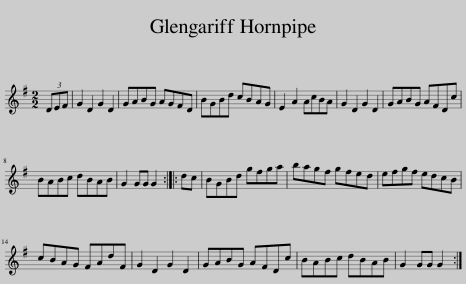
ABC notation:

X:1
L:1/8
M:2/2
I:linebreak $
K:G
V:1 treble
V:1
 (3DEF | G2 D2 G2 D2 | GABG AGFD | BGBd cBAG | E2 A2 AcBA | %5
 G2 D2 G2 D2 | GABG AFDc |$ BABc dBAB | G2 GG G2 :: dc | %10
 BGBd gfga | bagf gfed | efgf edcB |$ cBAG FAdF | G2 D2 G2 D2 | %15
 GABG AFDc | BABc dBAB | G2 GG G2 :| %18
